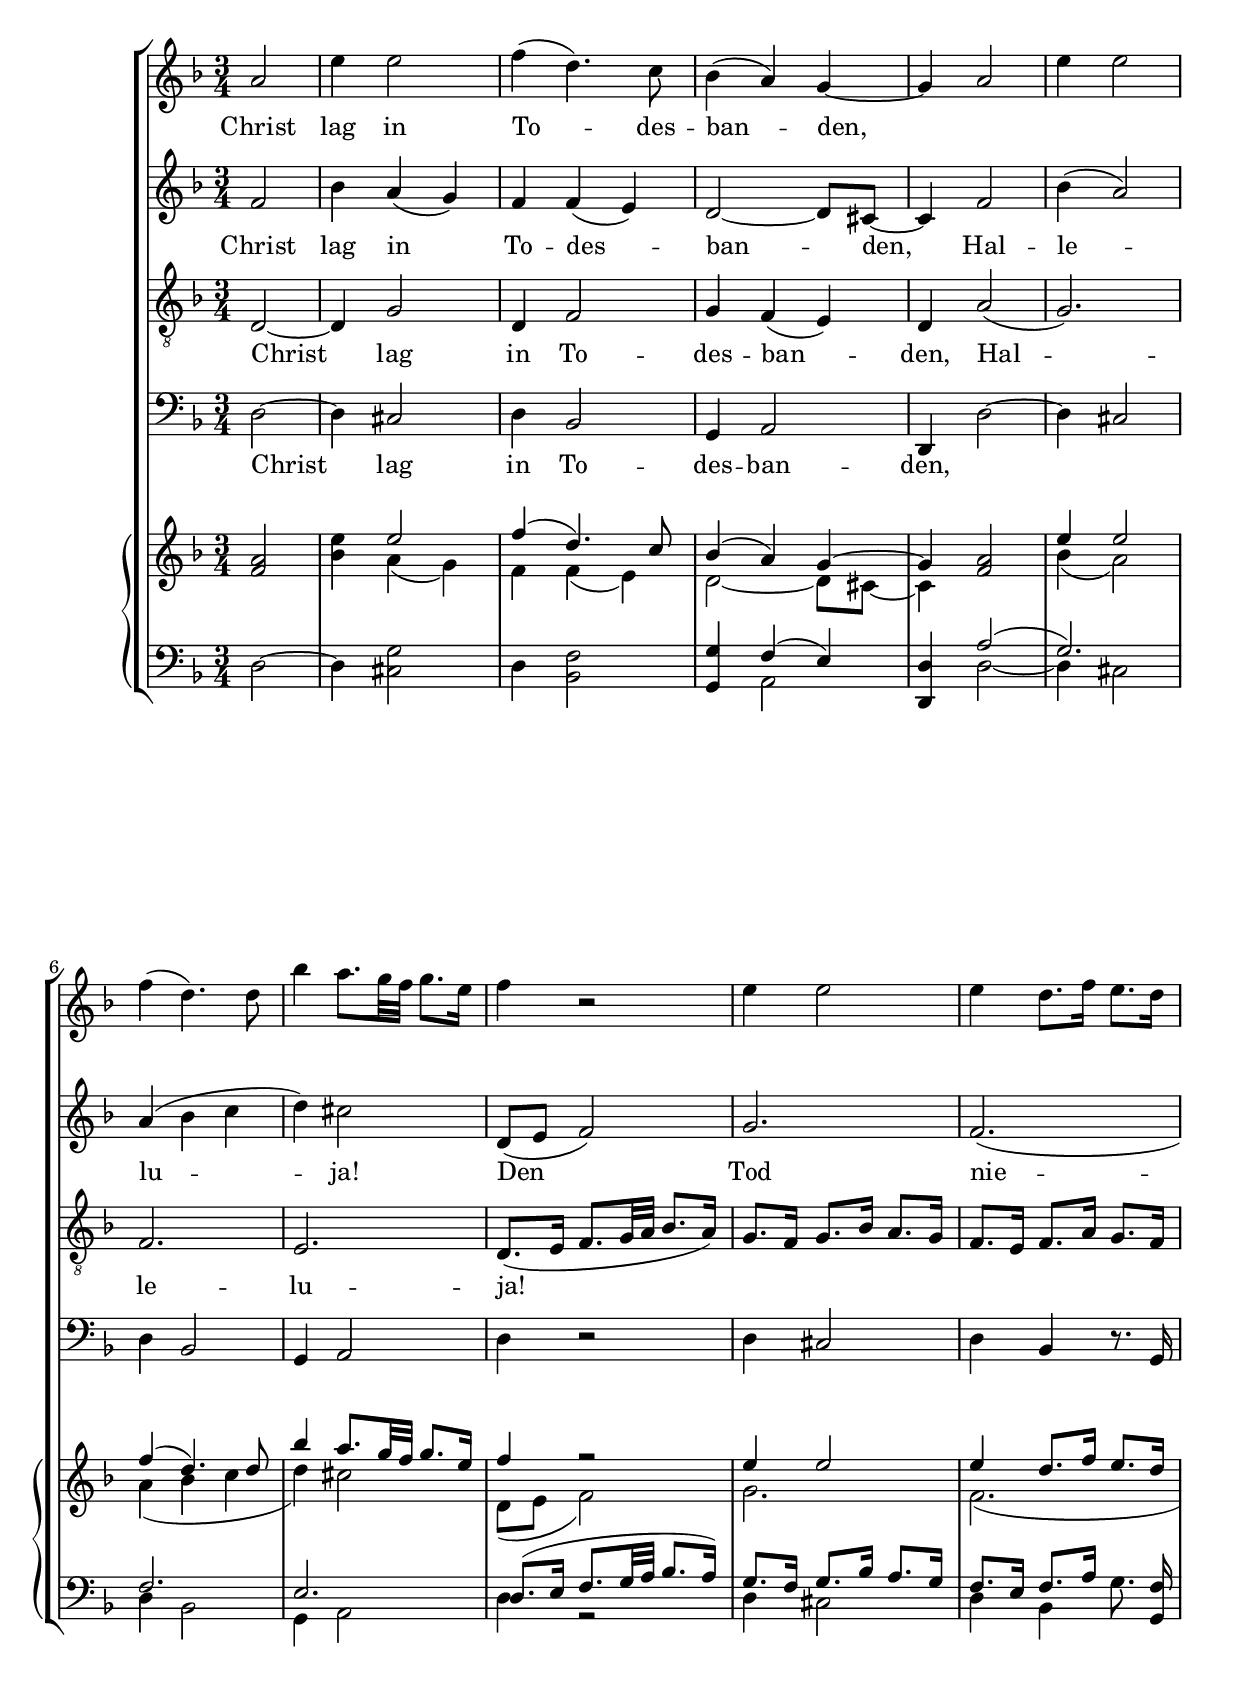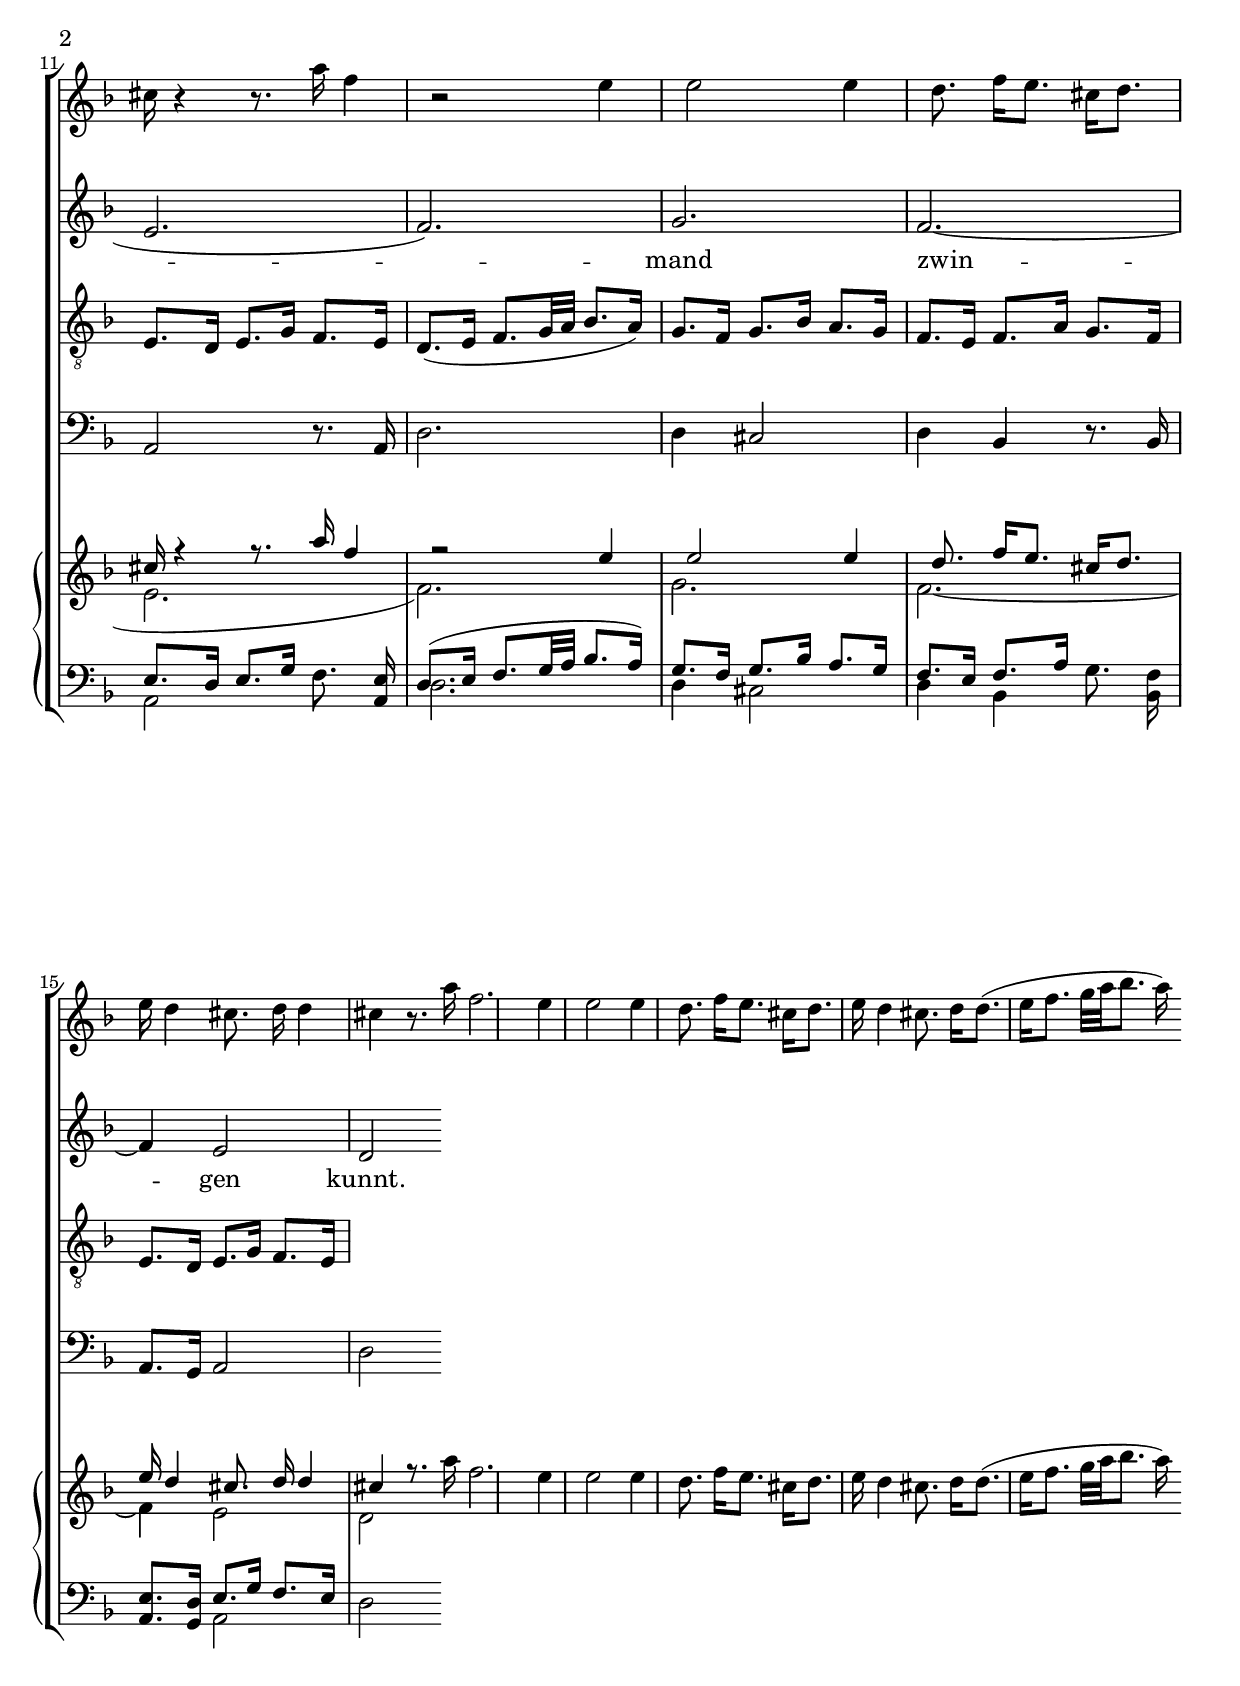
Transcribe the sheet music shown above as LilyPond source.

global = {
  \key d \minor
  \time 3/4
  \dynamicUp
}
sopranonotes = \relative c'' {
\partial2 a2 e'4 e2 f4 (d4.) c8 bes4 (a) g ~ g4
a2 e'4 e2 f4 (d4.) d8 bes'4 a8. g32 f g8. e16 
f4 r2 e4 e2 
e4 d8. f16 e8. d16 cis r4 r8. a'16
f4 r2 e4 e2 
e4 d8. f16 e8.
cis16 d8. e16 d4 cis8. d16
d4 cis r8. a'16 f2. e4 e2 e4 d8. f16 e8. cis16 d8. e16 d4 cis8. d16
d8. ( e16 f8. g32 a bes8. a16)
}
sopranowords = \lyricmode { 
Christ lag in To -- des -- ban -- den,}
altonotes = \relative c' {
f2 bes4 a4 (g) f f (e) d2 ~ d8 cis8 ~ cis4
f2 bes4 (a2 ) a4  ( bes c d ) cis2 
d,8 ( e f2 ) g2. f2. (e f) g f ~ f4 e2 d
}
altowords = \lyricmode { 
Christ lag in To -- des -- ban -- den,
Hal -- le -- lu -- ja!
Den Tod nie -- mand zwin -- gen kunnt.
}
tenornotes = {\relative c { 
  \clef "G_8"
d2 ~ d4 g2 d4 f2 g4 f (e) d4
a'2 (g2.) f e 
d8. ( e16 f8. g32 a bes8. a16) g8. f16 g8. bes16 a8. g16 
f8. e16 f8. a16 g8. f16 e8. d16 e8. g16 f8. e16
d8. ( e16 f8. g32 a bes8. a16) g8. f16 g8. bes16 a8. g16 
f8. e16 f8. a16 g8. f16 e8. d16 e8. g16 f8. e16
}
}
tenorwords = \lyricmode { 
Christ lag in To -- des -- ban -- den,
Hal -- le -- lu -- ja!
}
bassnotes = { \relative c {  \clef bass
d2 ~ d4 cis2 d4 bes2 g4 a2 d,4 
d'2 ~ d4 cis2 d4 bes2 g4 a2 
d4 r2 d4 cis2 d4 bes4 r8. g16 a2 r8. a16
d2. d4 cis2 d4 bes4 r8. bes16 a8. g16 a2
d
}
}
basswords = \lyricmode { 
Christ lag in To -- des -- ban -- den,

}

\score {
  \new ChoirStaff <<
    \new Staff <<
      \new Voice = "soprano" <<
        \global
        \sopranonotes
      >>
      \lyricsto "soprano" \new Lyrics \sopranowords
    >>
    \new Staff <<
      \new Voice = "alto" <<
        \global
        \altonotes
      >>
      \lyricsto "alto" \new Lyrics \altowords
    >>
    \new Staff <<
      \new Voice = "tenor" <<
        \global
        \tenornotes
      >>
      \lyricsto "tenor" \new Lyrics \tenorwords
    >>
    \new Staff <<
      \new Voice = "bass" <<
        \global
        \bassnotes
      >>
      \lyricsto "bass" \new Lyrics \basswords
>>
    \new PianoStaff <<
      \new Staff <<
        \set Staff.printPartCombineTexts = ##f
        \partcombine
        << \global \sopranonotes >>
        << \global \altonotes >>
      >>
      \new Staff <<
        \clef bass
        \set Staff.printPartCombineTexts = ##f
        \partcombine
        << \global \tenornotes >>
        << \global \bassnotes >>
      >>
>>
>>
      \midi{}
    \layout{}
}